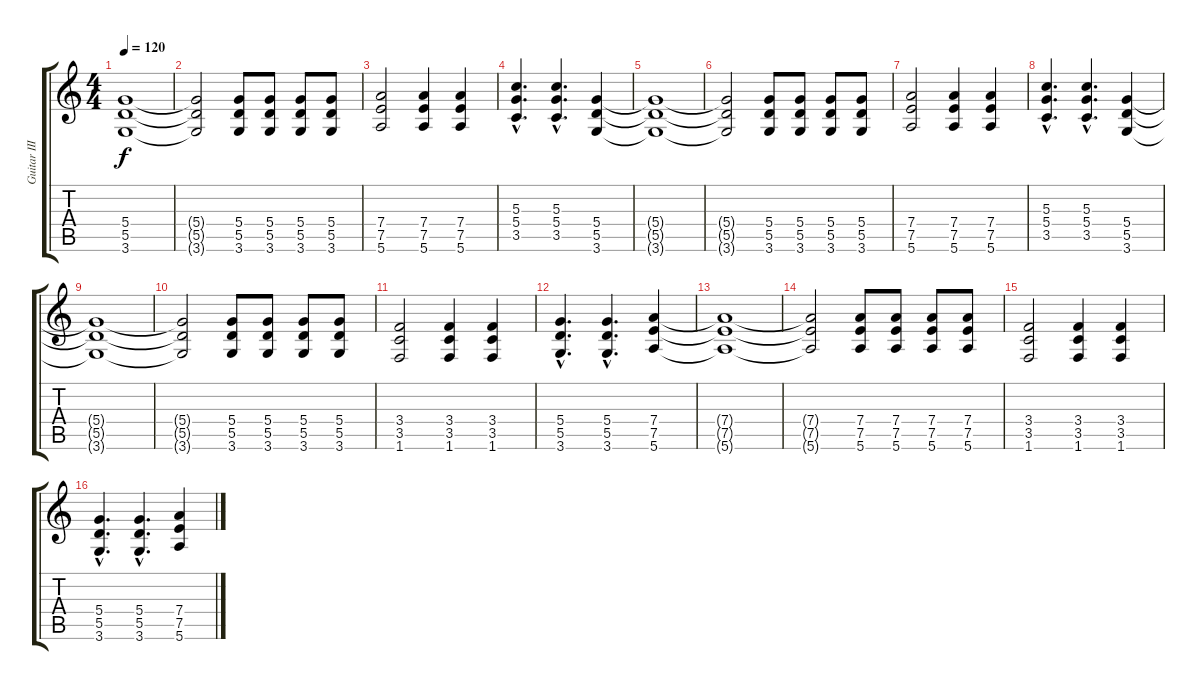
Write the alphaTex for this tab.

\track ("Guitar III" "Guitar III") {instrument overdrivenguitar}
\staff {score tabs}
\tuning (E4 B3 G3 D3 A2 E2) {hide}
\ts (4 4)
\tempo 120
\clef g2
\ks c
(5.4{t} 5.5{t} 3.6{t}).1{dy f} |
(5.4{t} 5.5{t} 3.6{t}).2 (5.4 5.5 3.6).8 (5.4 5.5 3.6).8 (5.4 5.5 3.6).8 (5.4 5.5 3.6).8 |
(7.4 7.5 5.6).2 (7.4 7.5 5.6).4 (7.4 7.5 5.6).4 |
(5.3{hac} 5.4{hac} 3.5{hac}).4{d} (5.3{hac} 5.4{hac} 3.5{hac}).4{d} (5.4 5.5 3.6).4 |
(5.4{t} 5.5{t} 3.6{t}).1 |
(5.4{t} 5.5{t} 3.6{t}).2 (5.4 5.5 3.6).8 (5.4 5.5 3.6).8 (5.4 5.5 3.6).8 (5.4 5.5 3.6).8 |
(7.4 7.5 5.6).2 (7.4 7.5 5.6).4 (7.4 7.5 5.6).4 |
(5.3{hac} 5.4{hac} 3.5{hac}).4{d} (5.3{hac} 5.4{hac} 3.5{hac}).4{d} (5.4 5.5 3.6).4 |
(5.4{t} 5.5{t} 3.6{t}).1 |
(5.4{t} 5.5{t} 3.6{t}).2 (5.4 5.5 3.6).8 (5.4 5.5 3.6).8 (5.4 5.5 3.6).8 (5.4 5.5 3.6).8 |
(3.4 3.5 1.6).2 (3.4 3.5 1.6).4 (3.4 3.5 1.6).4 |
(5.4{hac} 5.5{hac} 3.6{hac}).4{d} (5.4{hac} 5.5{hac} 3.6{hac}).4{d} (7.4 7.5 5.6).4 |
(7.4{t} 7.5{t} 5.6{t}).1 |
(7.4{t} 7.5{t} 5.6{t}).2 (7.4 7.5 5.6).8 (7.4 7.5 5.6).8 (7.4 7.5 5.6).8 (7.4 7.5 5.6).8 |
(3.4 3.5 1.6).2 (3.4 3.5 1.6).4 (3.4 3.5 1.6).4 |
(5.4{hac} 5.5{hac} 3.6{hac}).4{d} (5.4{hac} 5.5{hac} 3.6{hac}).4{d} (7.4 7.5 5.6).4
